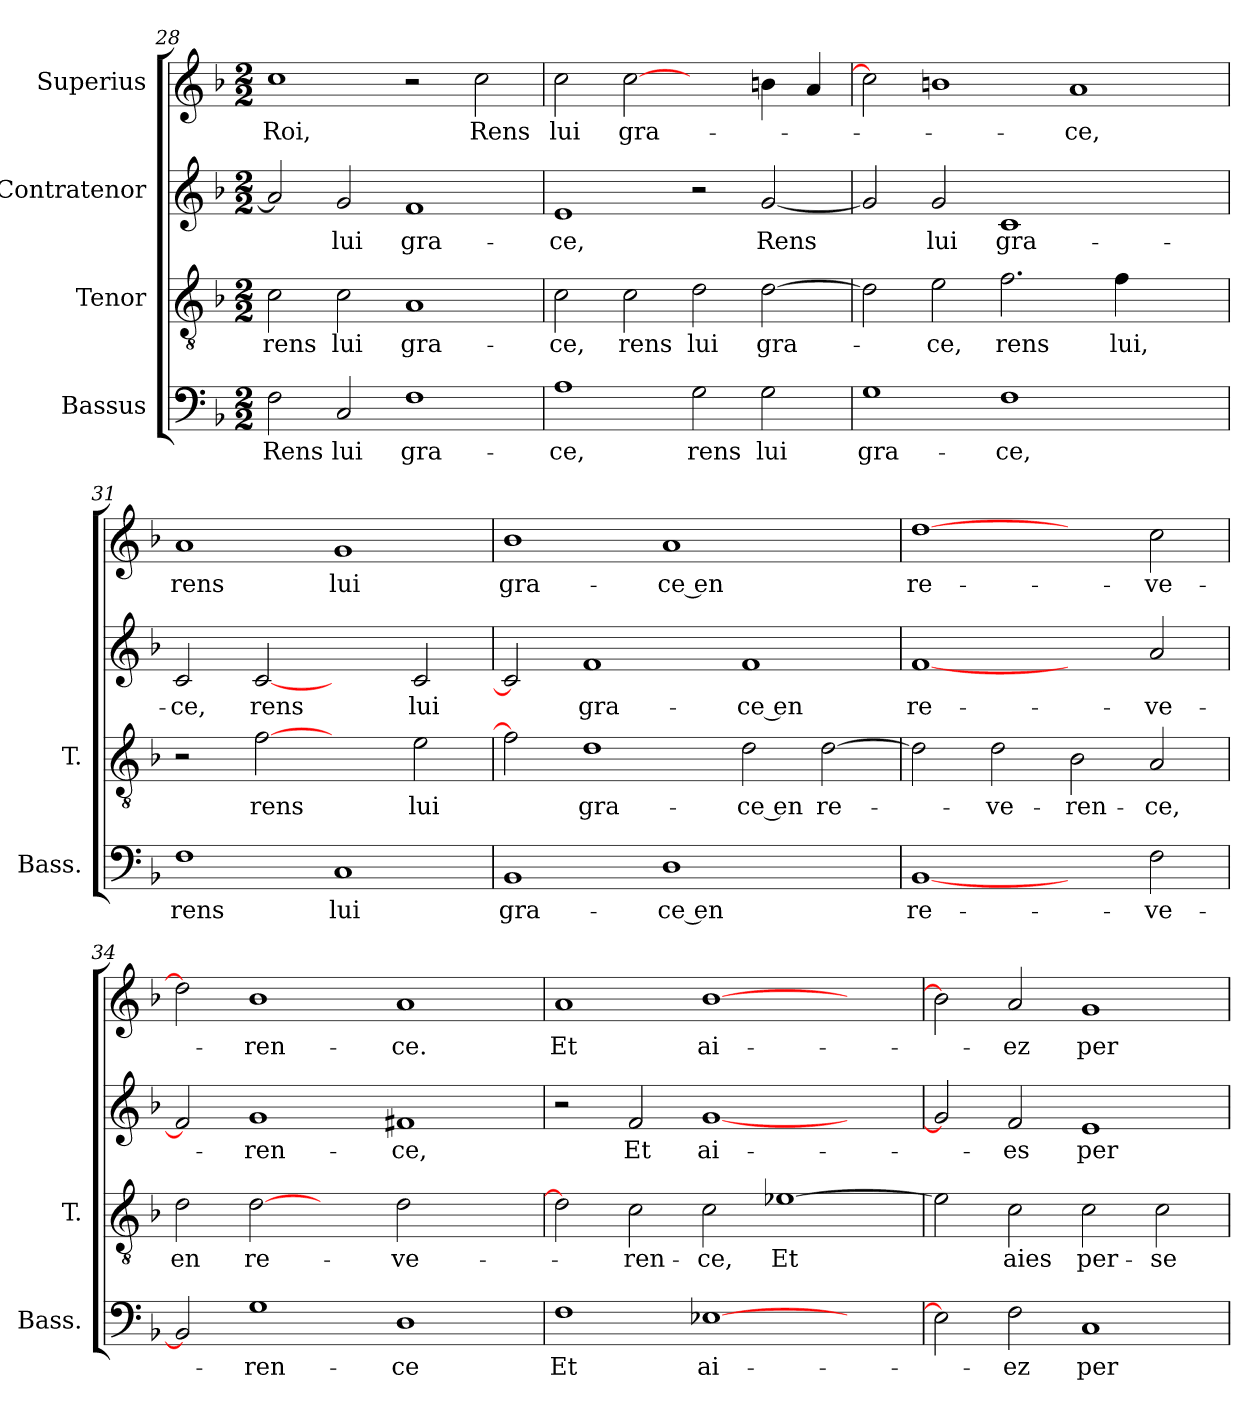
**kern	**text	**kern	**text	**kern	**text	**kern	**text
*part4	*part4	*part3	*part3	*part2	*part2	*part1	*part1
*staff4	*staff4	*staff3	*staff3	*staff2	*staff2	*staff1	*staff1
*I"Bassus	*	*I"Tenor	*	*I"Contratenor	*	*I"Superius	*
*I'Bass.	*	*I'T.	*	*	*	*	*
!!LO:LB:g=z
*clefF4	*	*clefGv2	*	*clefG2	*	*clefG2	*
*	*	*ITrd7c12	*	*	*	*	*
*k[b-]	*	*k[b-]	*	*k[b-]	*	*k[b-]	*
*F:	*	*F:	*	*F:	*	*F:	*
*M2/2	*	*M2/2	*	*M2/2	*	*M2/2	*
=28	=28	=28	=28	=28	=28	=28	=28
2F\	Rens	2C\	rens	2a/]	.	1cc\	Roi,
2C/	lui	2C\	lui	2g/	lui	.	.
1F\	gra-	1AA/	gra-	1f/	gra-	2r	.
.	.	.	.	.	.	2cc\	Rens
=29	=29	=29	=29	=29	=29	=29	=29
1A\	-ce,	2C\	-ce,	1e/	-ce,	2cc\	lui
.	.	2C\	rens	.	.	[2cc\	gra-
2G\	rens	2D\	lui	2r	.	2ryy	.
2G\	lui	[2D\	gra-	[2g/	Rens	4bn\	.
.	.	.	.	.	.	4a/	.
=30	=30	=30	=30	=30	=30	=30	=30
1G\	gra-	2D\]	.	2g/]	.	2cc\]	.
.	.	2E\	-ce,	2g/	lui	1bn\	.
1F\	-ce,	2.F\	rens	1c/	gra-	.	.
.	.	.	.	.	.	1a/	-ce,
.	.	4F\	lui,	.	.	.	.
2ryy	.	2ryy	.	2ryy	.	.	.
=31	=31	=31	=31	=31	=31	=31	=31
1F\	rens	2r	.	2c/	-ce,	1a/	rens
.	.	[2F\	rens	[2c/	rens	.	.
1C/	lui	2ryy	.	2ryy	.	1g/	lui
.	.	2E\	lui	2c/	lui	.	.
!!LO:PB:g=z
=32	=32	=32	=32	=32	=32	=32	=32
1BB-/	gra-	2F\]	.	2c/]	.	1b-\	gra-
.	.	1D\	gra-	1f/	gra-	.	.
1D\	-ce en	.	.	.	.	1a/	-ce en
.	.	2D\	-ce en	1f/	-ce en	.	.
2ryy	.	[2D\	re-	.	.	2ryy	.
=33	=33	=33	=33	=33	=33	=33	=33
[1BB-/	re-	2D\]	.	[1f/	re-	[1dd\	re-
.	.	2D\	-ve-	.	.	.	.
2ryy	.	2BB-\	-ren-	2ryy	.	2ryy	.
2F\	-ve-	2AA/	-ce,	2a/	-ve-	2cc\	-ve-
=34	=34	=34	=34	=34	=34	=34	=34
2BB-/]	.	2D\	en	2f/]	.	2dd\]	.
1G\	-ren-	[2D\	re-	1g/	-ren-	1b-\	-ren-
.	.	2ryy	.	.	.	.	.
1D\	-ce	2D\	-ve-	1f#X/	-ce,	1a/	-ce.
.	.	2ryy	.	.	.	.	.
=35	=35	=35	=35	=35	=35	=35	=35
1F\	Et	2D\]	.	2r	.	1a/	Et
.	.	2C\	-ren-	2f/	Et	.	.
[1E-X\	ai-	2C\	-ce,	[1g/	ai-	[1b-\	ai-
.	.	[1E-X\	Et	.	.	.	.
2ryy	.	.	.	2ryy	.	2ryy	.
=36	=36	=36	=36	=36	=36	=36	=36
2E-\]	.	2E-\]	.	2g/]	.	2b-\]	.
2F\	-ez	2C\	aies	2f/	-es	2a/	-ez
1C/	per-	2C\	per-	1e/	per-	1g/	per-
.	.	2C\	-se-	.	.	.	.
=	=	=	=	=	=	=	=
*-	*-	*-	*-	*-	*-	*-	*-
